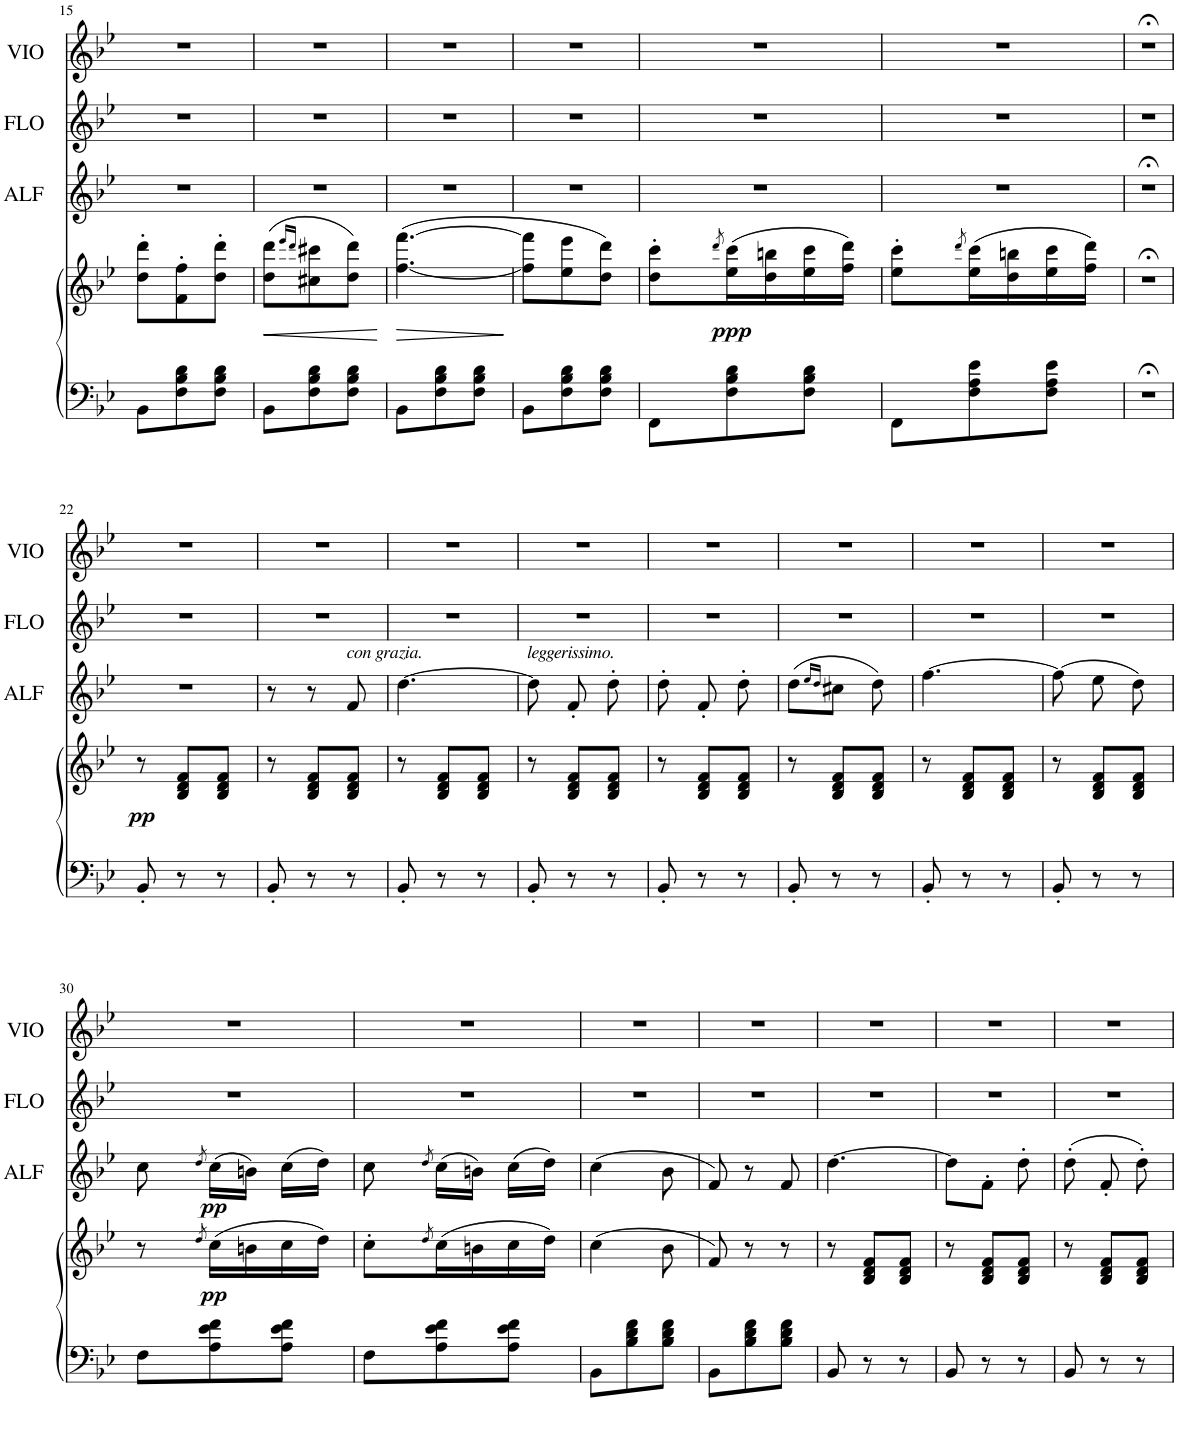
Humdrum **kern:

**kern	**kern	**dynam	**kern	**dynam	**kern	**kern
*part4	*part4	*part4	*part3	*part3	*part2	*part1
*staff5	*staff4	*staff4/5	*staff3	*staff3	*staff2	*staff1
*I"Piano	*	*	*I"ALFREDO.	*	*I"FLORA.	*I"VIOLETTA.
*I'Pno	*	*	*I'ALF	*	*I'FLO	*I'VIO
!!LO:PB:g=z
*clefF4	*clefG2	*	*clefG2	*	*clefG2	*clefG2
*k[b-e-]	*k[b-e-]	*	*k[b-e-]	*	*k[b-e-]	*k[b-e-]
*M3/8	*M3/8	*	*M3/8	*	*M3/8	*M3/8
=15	=15	=15	=15	=15	=15	=15
8BB-\L	8dd\' 8ddd\'L	.	4.r	.	4.r	4.r
8F\ 8B-\ 8d\	8f\' 8ff\'	.	.	.	.	.
8F\ 8B-\ 8d\J	8dd\' 8ddd\'J	.	.	.	.	.
=16	=16	=16	=16	=16	=16	=16
!	!	!LO:HP:b	!	!	!	!
8BB-\L	(8dd\ 8ddd\L	<	4.r	.	4.r	4.r
.	16qeee-/LL	.	.	.	.	.
.	16qddd/JJ	.	.	.	.	.
8F\ 8B-\ 8d\	8cc#X\ 8ccc#X\	.	.	.	.	.
8F\ 8B-\ 8d\J	8dd\ 8ddd\J)	.	.	.	.	.
.	.	[	.	.	.	.
=17	=17	=17	=17	=17	=17	=17
!	!	!LO:HP:b	!	!	!	!
8BB-\L	([4.ff\ [4.fff\	>	4.r	.	4.r	4.r
8F\ 8B-\ 8d\	.	.	.	.	.	.
8F\ 8B-\ 8d\J	.	.	.	.	.	.
.	.	]	.	.	.	.
=18	=18	=18	=18	=18	=18	=18
8BB-\L	8ff\] 8fff\]L	.	4.r	.	4.r	4.r
8F\ 8B-\ 8d\	8ee-\ 8eee-\	.	.	.	.	.
8F\ 8B-\ 8d\J	8dd\ 8ddd\J)	.	.	.	.	.
=19	=19	=19	=19	=19	=19	=19
*	*^	*	*	*	*	*
8FF\L	8dd\' 8ccc\'L	16.dd' 16.ccc'LL	.	4.r	.	4.r	4.r
.	.	32ddd!K	.	.	.	.	.
.	8qddd/	.	.	.	.	.	.
!	!	!	!LO:DY:b	!	!	!	!
8F\ 8B-\ 8d\	(16ee-\ 16ccc\L	(16ee- 16cccJJ	ppp	.	.	.	.
.	16dd\ 16bbn\	8.ryy	.	.	.	.	.
8F\ 8B-\ 8d\J	16ee-\ 16ccc\	.	.	.	.	.	.
.	(16ff\ 16ddd\JJ)	.	.	.	.	.	.
=20	=20	=20	=20	=20	=20	=20	=20
8FF\L	8ee-\' 8ccc\'L	16.ee-' 16.ccc'LL	.	4.r	.	4.r	4.r
.	.	32ddd!K	.	.	.	.	.
.	8qddd/	.	.	.	.	.	.
8F\ 8A\ 8e-\	16ee-\ 16ccc\L	(16ee- 16cccJJ	.	.	.	.	.
.	16dd\ 16bbn\	8.ryy	.	.	.	.	.
8F\ 8A\ 8e-\J	16ee-\ 16ccc\	.	.	.	.	.	.
.	(16ff\ 16ddd\JJ)	.	.	.	.	.	.
*	*v	*v	*	*	*	*	*
=21	=21	=21	=21	=21	=21	=21
4.r;<	4.r;<	.	4.r;<	.	4.r	4.r;<
!!LO:LB:g=z
=22	=22	=22	=22	=22	=22	=22
!	!	!LO:DY:b	!	!	!	!
8BB-'/	8r	pp	4.r	.	4.r	4.r
8r	8B-/ 8d/ 8f/L	.	.	.	.	.
8r	8B-/ 8d/ 8f/J	.	.	.	.	.
=23	=23	=23	=23	=23	=23	=23
8BB-'/	8r	.	8r	.	4.r	4.r
8r	8B-/ 8d/ 8f/L	.	8r	.	.	.
!	!	!	!LO:TX:a:i:t=con grazia.	!	!	!
8r	8B-/ 8d/ 8f/J	.	8f/	.	.	.
=24	=24	=24	=24	=24	=24	=24
8BB-'/	8r	.	[4.dd\	.	4.r	4.r
8r	8B-/ 8d/ 8f/L	.	.	.	.	.
8r	8B-/ 8d/ 8f/J	.	.	.	.	.
=25	=25	=25	=25	=25	=25	=25
!	!	!	!LO:TX:a:i:t=leggerissimo.	!	!	!
8BB-'/	8r	.	8dd\]	.	4.r	4.r
8r	8B-/ 8d/ 8f/L	.	8f'/	.	.	.
8r	8B-/ 8d/ 8f/J	.	8dd'\	.	.	.
=26	=26	=26	=26	=26	=26	=26
8BB-'/	8r	.	8dd'\	.	4.r	4.r
8r	8B-/ 8d/ 8f/L	.	8f'/	.	.	.
8r	8B-/ 8d/ 8f/J	.	8dd'\	.	.	.
=27	=27	=27	=27	=27	=27	=27
8BB-'/	8r	.	(8dd\L	.	4.r	4.r
.	.	.	16qee-/LL	.	.	.
.	.	.	16qdd/JJ	.	.	.
8r	8B-/ 8d/ 8f/L	.	8cc#X\J	.	.	.
8r	8B-/ 8d/ 8f/J	.	8dd\)	.	.	.
=28	=28	=28	=28	=28	=28	=28
8BB-'/	8r	.	[4.ff\	.	4.r	4.r
8r	8B-/ 8d/ 8f/L	.	.	.	.	.
8r	8B-/ 8d/ 8f/J	.	.	.	.	.
=29	=29	=29	=29	=29	=29	=29
8BB-'/	8r	.	(8ff\]	.	4.r	4.r
8r	8B-/ 8d/ 8f/L	.	8ee-\	.	.	.
8r	8B-/ 8d/ 8f/J	.	8dd\)	.	.	.
!!LO:LB:g=z
=30	=30	=30	=30	=30	=30	=30
*	*^	*	*^	*	*	*
8F\L	8r	16.ryy	.	8cc\	16.ccLL	.	4.r	4.r
.	.	32dd!KLL	.	.	32dd!K	.	.	.
.	8qdd/	.	.	8qdd/	.	.	.	.
!	!	!	!LO:DY:b	!	!	!LO:DY:b	!	!
8A\ 8e-\ 8f\	16cc\LL	(16ccJJ	pp	(>16cc\LL	(>16ccJJ	pp	.	.
.	16bn\	8.ryy	.	(16bn\JJ)	8.ryy	.	.	.
8A\ 8e-\ 8f\J	16cc\	.	.	(>16cc\LL	.	.	.	.
.	(16dd\JJ)	.	.	16dd\JJ)	.	.	.	.
=31	=31	=31	=31	=31	=31	=31	=31	=31
8F\L	8cc'\L	16.cc'LL	.	8cc\	16.ccLL	.	4.r	4.r
.	.	32dd!K	.	.	32dd!K	.	.	.
.	8qdd/	.	.	8qdd/	.	.	.	.
8A\ 8e-\ 8f\	16cc\L	(16ccJJ	.	16cc\LL	(16ccJJ	.	.	.
.	16bn\	8.ryy	.	(16bn\JJ)	8.ryy	.	.	.
8A\ 8e-\ 8f\J	16cc\	.	.	(>16cc\LL	.	.	.	.
.	(16dd\JJ)	.	.	16dd\JJ)	.	.	.	.
*	*v	*v	*	*	*	*	*	*
*	*	*	*v	*v	*	*	*
=32	=32	=32	=32	=32	=32	=32
8BB-\L	4cc\	.	4cc\	.	4.r	4.r
8B-\ 8d\ 8f\	.	.	.	.	.	.
8B-\ 8d\ 8f\J	8b-\	.	8b-\	.	.	.
=33	=33	=33	=33	=33	=33	=33
8BB-\L	8f/)	.	8f/)	.	4.r	4.r
8B-\ 8d\ 8f\	8r	.	8r	.	.	.
8B-\ 8d\ 8f\J	8r	.	8f/	.	.	.
=34	=34	=34	=34	=34	=34	=34
8BB-/	8r	.	[4.dd\	.	4.r	4.r
8r	8B-/ 8d/ 8f/L	.	.	.	.	.
8r	8B-/ 8d/ 8f/J	.	.	.	.	.
=35	=35	=35	=35	=35	=35	=35
8BB-/	8r	.	8dd\L]	.	4.r	4.r
8r	8B-/ 8d/ 8f/L	.	8f'\J	.	.	.
8r	8B-/ 8d/ 8f/J	.	8dd'\	.	.	.
=36	=36	=36	=36	=36	=36	=36
8BB-/	8r	.	(8dd'\	.	4.r	4.r
8r	8B-/ 8d/ 8f/L	.	8f'/	.	.	.
8r	8B-/ 8d/ 8f/J	.	8dd'\)	.	.	.
=	=	=	=	=	=	=
*-	*-	*-	*-	*-	*-	*-
